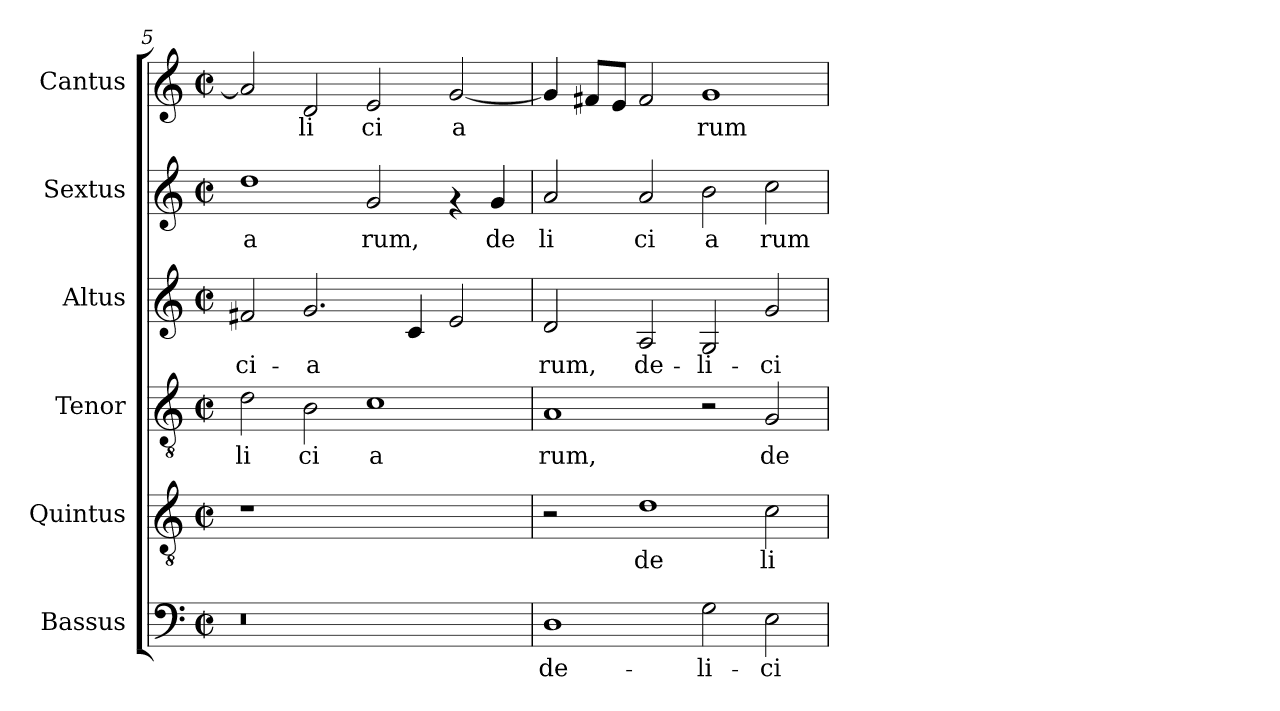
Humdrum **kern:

**kern	**text	**kern	**text	**kern	**text	**kern	**text	**kern	**text	**kern	**text
*part6	*part6	*part5	*part5	*part4	*part4	*part3	*part3	*part2	*part2	*part1	*part1
*staff6	*staff6	*staff5	*staff5	*staff4	*staff4	*staff3	*staff3	*staff2	*staff2	*staff1	*staff1
*I"Bassus	*	*I"Quintus	*	*I"Tenor	*	*I"Altus	*	*I"Sextus	*	*I"Cantus	*
*clefF4	*	*clefGv2	*	*clefGv2	*	*clefG2	*	*clefG2	*	*clefG2	*
*k[]	*	*k[]	*	*k[]	*	*k[]	*	*k[]	*	*k[]	*
*C:	*	*C:	*	*C:	*	*C:	*	*C:	*	*C:	*
*M2/2	*	*M2/2	*	*M2/2	*	*M2/2	*	*M2/2	*	*M2/2	*
*met(c|)	*	*met(c|)	*	*met(c|)	*	*met(c|)	*	*met(c|)	*	*met(c|)	*
=5	=5	=5	=5	=5	=5	=5	=5	=5	=5	=5	=5
!	!	!	!	!	!LO:LY:b:cj	!	!LO:LY:b	!	!LO:LY:b	!	!LO:LY:b
0r	.	1r	.	2d\	li	2f#X/	-ci-	1dd	a	2a/]	.
!	!	!	!	!	!LO:LY:b:cj	!	!LO:LY:b	!	!	!	!LO:LY:b
.	.	.	.	2B\	ci	2.g/	-a-	.	.	2d/	li
!	!	!	!	!	!LO:LY:b:cj	!	!	!	!LO:LY:b	!	!LO:LY:b
.	.	1ryy	.	1c	a	.	.	2g/	rum,	2e/	ci
!	!	!	!	!	!	!	!LO:LY:b	!	!	!	!
.	.	.	.	.	.	4c/	--	.	.	.	.
!	!	!	!	!	!	!	!LO:LY:b	!	!	!	!LO:LY:b
.	.	.	.	.	.	2e/	--	4rf	.	[<2g/	a
!	!	!	!	!	!	!	!	!	!LO:LY:b	!	!
.	.	.	.	.	.	.	.	4g/	de	.	.
=6	=6	=6	=6	=6	=6	=6	=6	=6	=6	=6	=6
!	!LO:LY:b	!	!	!	!LO:LY:b:cj	!	!LO:LY:b	!	!LO:LY:b	!	!LO:LY:b
1D	de-	2r	.	1A	rum,	2d/	-rum,	2a/	li	4g/]	.
!	!	!	!	!	!	!	!	!	!	!	!LO:LY:b
.	.	.	.	.	.	.	.	.	.	8f#X/L	.
!	!	!	!	!	!	!	!	!	!	!	!LO:LY:b
.	.	.	.	.	.	.	.	.	.	8e/J	.
!	!	!	!LO:LY:b	!	!	!	!LO:LY:b	!	!LO:LY:b	!	!LO:LY:b
.	.	1d	de	.	.	2A/	de-	2a/	ci	2f#/	.
!	!LO:LY:b	!	!	!	!	!	!LO:LY:b	!	!LO:LY:b	!	!LO:LY:b
2G\	-li-	.	.	2r	.	2G/	-li-	2b\	a	1g	rum
!	!LO:LY:b	!	!LO:LY:b	!	!LO:LY:b:cj	!	!LO:LY:b	!	!LO:LY:b	!	!
2E\	-ci-	2c\	li	2G/	de	2g/	-ci-	2cc\	rum	.	.
=	=	=	=	=	=	=	=	=	=	=	=
*-	*-	*-	*-	*-	*-	*-	*-	*-	*-	*-	*-
